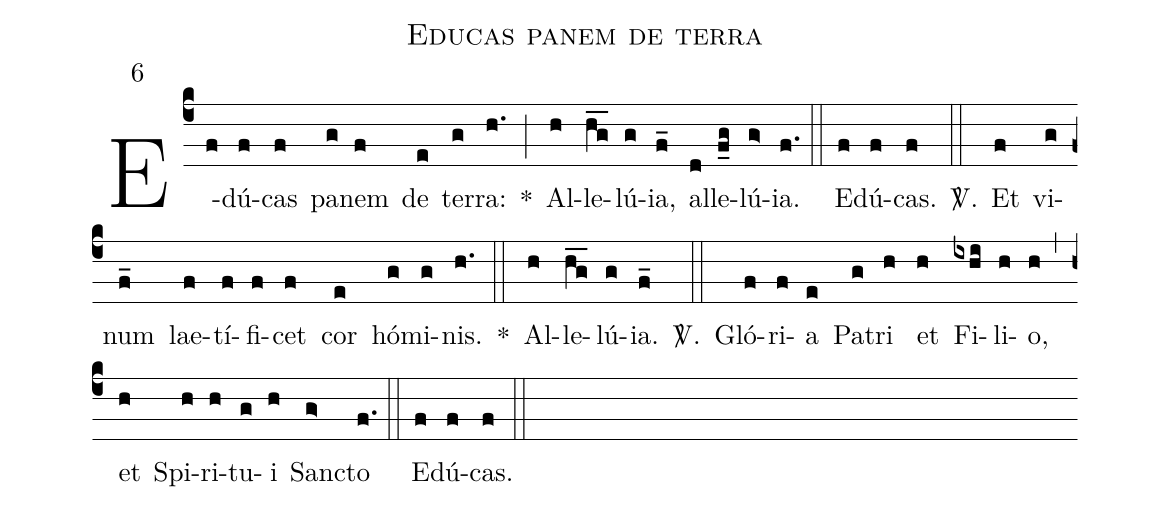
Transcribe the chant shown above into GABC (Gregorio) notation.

name: Educas panem de terra;
mode: 6;
%%
(c4)
E(f)dú(f)cas(f) pa(g)nem(f) de(e) ter(g)ra:(h.) *(;)
Al(h)le(h_g_)lú(g)ia,(f_) al(d)le(f_g)lú(g>)ia.(f.) (::)
E(f)dú(f)cas.(f) <sp>V/</sp>.(::)
Et(f) vi(g)num(f_) lae(f)tí(f)fi(f)cet(f) cor(e) hó(g)mi(g)nis.(h.) *(::)
Al(h)le(h_g_)lú(g)ia.(f_) <sp>V/</sp>.(::)
Gló(f)ri(f)a(e) Pa(g)tri(h) et(h) Fi(ixhi)li(h)o,(h) (,)
et(h) Spi(h)ri(h)tu(g)i(h) San(g>)cto(f.) (::)
E(f)dú(f)cas.(f) (::)
